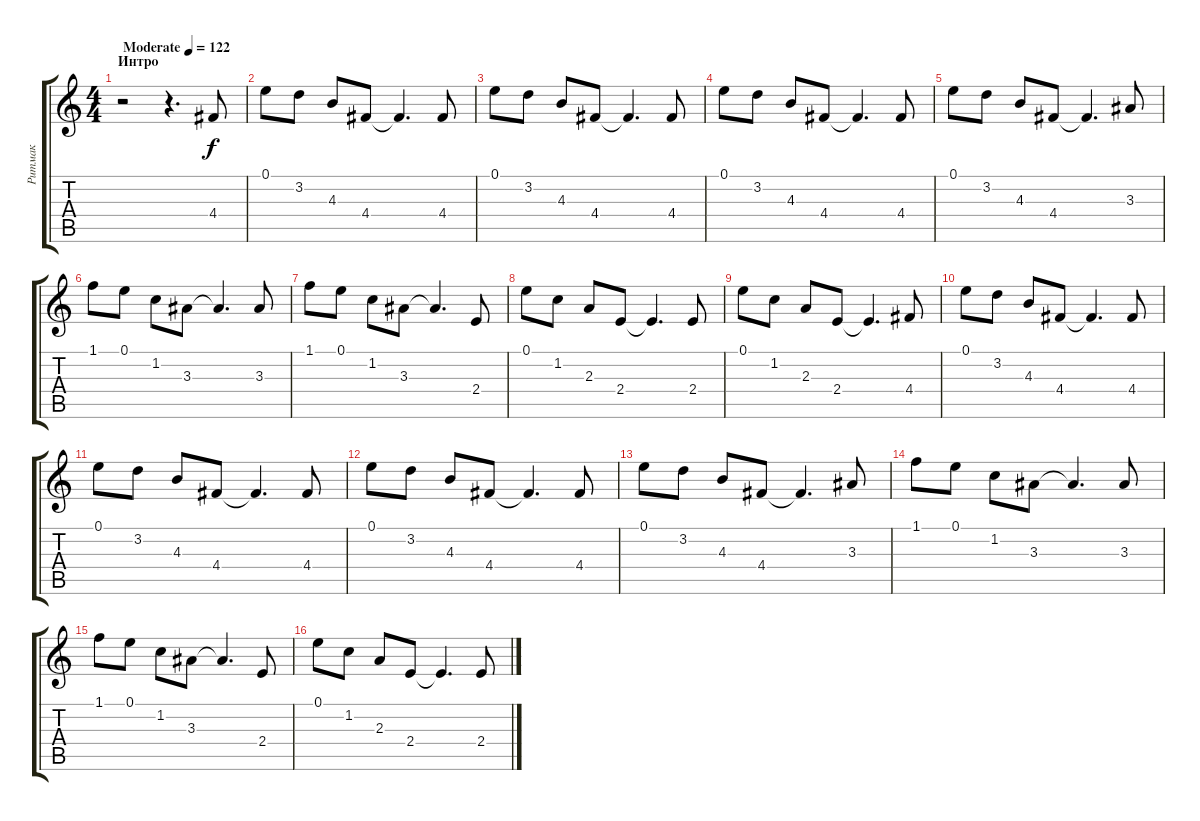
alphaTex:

\track ("Ритмак" "Ритмак") {instrument electricguitarclean}
\staff {score tabs}
\tuning (E4 B3 G3 D3 A2 E2) {hide}
\ts (4 4)
\section ("" "Интро")
\tempo (122 "Moderate")
\clef g2
\ks c
r.2{dy f instrument electricguitarclean} r.4{d} 4.4.8 |
0.1.8 3.2.8 4.3.8 4.4.8 4.4{t}.4{d} 4.4.8 |
0.1.8 3.2.8 4.3.8 4.4.8 4.4{t}.4{d} 4.4.8 |
0.1.8 3.2.8 4.3.8 4.4.8 4.4{t}.4{d} 4.4.8 |
0.1.8 3.2.8 4.3.8 4.4.8 4.4{t}.4{d} 3.3.8 |
1.1.8 0.1.8 1.2.8 3.3.8 3.3{t}.4{d} 3.3.8 |
1.1.8 0.1.8 1.2.8 3.3.8 3.3{t}.4{d} 2.4.8 |
0.1.8 1.2.8 2.3.8 2.4.8 2.4{t}.4{d} 2.4.8 |
0.1.8 1.2.8 2.3.8 2.4.8 2.4{t}.4{d} 4.4.8 |
0.1.8 3.2.8 4.3.8 4.4.8 4.4{t}.4{d} 4.4.8 |
0.1.8 3.2.8 4.3.8 4.4.8 4.4{t}.4{d} 4.4.8 |
0.1.8 3.2.8 4.3.8 4.4.8 4.4{t}.4{d} 4.4.8 |
0.1.8 3.2.8 4.3.8 4.4.8 4.4{t}.4{d} 3.3.8 |
1.1.8 0.1.8 1.2.8 3.3.8 3.3{t}.4{d} 3.3.8 |
1.1.8 0.1.8 1.2.8 3.3.8 3.3{t}.4{d} 2.4.8 |
0.1.8 1.2.8 2.3.8 2.4.8 2.4{t}.4{d} 2.4.8
